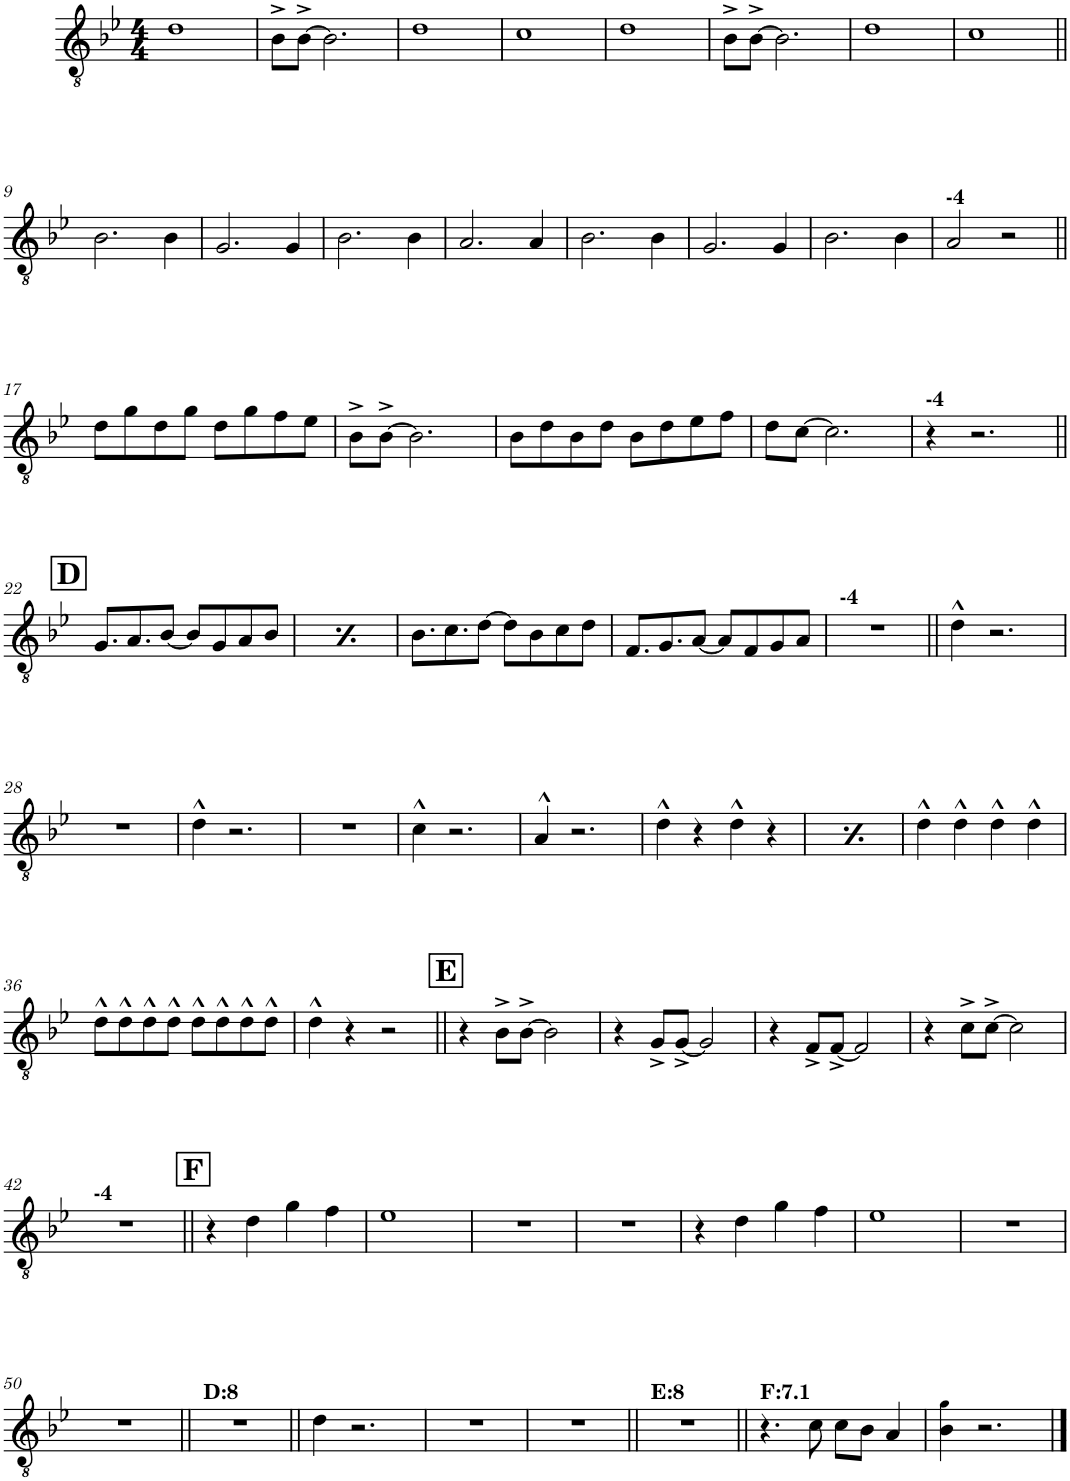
**kern
*part1
*staff1
*I"Trombone
*I'Tbn.
*clefGv2
*Trd1c2
*k[b-e-]
*M4/4
=1
1d
=2
8B-^\L
[>8B-^\J
2.B-\]
=3
1d
=4
1c
=5
1d
=6
8B-^\L
[>8B-^\J
2.B-\]
=7
1d
=8
1c
!!LO:LB:g=z
=9||
2.B-\
4B-\
=10
2.G/
4G/
=11
2.B-\
4B-\
=12
2.A/
4A/
=13
2.B-\
4B-\
=14
2.G/
4G/
=15
2.B-\
4B-\
=16
!LO:TX:a:B:t=-4
2A/
2r
!!LO:LB:g=z
=17||
8d\L
8g\
8d\
8g\J
8d\L
8g\
8f\
8e-\J
=18
8B-^\L
[>8B-^\J
2.B-\]
=19
8B-\L
8d\
8B-\
8d\J
8B-\L
8d\
8e-\
8f\J
=20
8d\L
[>8c\J
2.c\]
=21
!LO:TX:a:B:t=-4
4r
2.r
!!LO:LB:g=z
!!LO:REH:place=s1:a:B:cj:fs=14:t=D
=22||
8.G/L
8.A/
[<8B-/J
8B-/L]
8G/
8A/
8B-/J
!!LO:REH:place=s1:a:B:cj:fs=14:t=D
=23
8.G/L
8.A/
[<8B-/J
8B-/L]
8G/
8A/
8B-/J
=24
8.B-\L
8.c\
[>8d\J
8d\L]
8B-\
8c\
8d\J
=25
8.F/L
8.G/
[<8A/J
8A/L]
8F/
8G/
8A/J
=26
!LO:TX:a:B:t=-4
1r
=27||
4d^^\
2.r
!!LO:LB:g=z
=28
1r
=29
4d^^\
2.r
=30
1r
=31
4c^^\
2.r
=32
4A^^/
2.r
=33
4d^^\
4r
4d^^\
4r
=34
4d^^\
4r
4d^^\
4r
=35
4d^^\
4d^^\
4d^^\
4d^^\
!!LO:LB:g=z
=36
8d^^\L
8d^^\
8d^^\
8d^^\J
8d^^\L
8d^^\
8d^^\
8d^^\J
=37
4d^^\
4r
2r
!!LO:REH:place=s1:a:B:cj:fs=14:t=E
=38||
4r
8B-^\L
[8B-^\J
2B-\]
=39
4r
8G^/L
[<8G^/J
2G/]
=40
4r
8F^/L
[<8F^/J
2F/]
=41
4r
8c^\L
[>8c^\J
2c\]
!!LO:LB:g=z
=42
!LO:TX:a:B:t=-4
1r
!!LO:REH:place=s1:a:B:cj:fs=14:t=F
=43||
4r
4d\
4g\
4f\
=44
1e-
=45
1r
=46
1r
=47
4r
4d\
4g\
4f\
=48
1e-
=49
1r
!!LO:LB:g=z
=50
1r
=51||
!LO:TX:a:B:t=D&colon;8
1r
=52||
4d\
2.r
=53
1r
=54
1r
=55||
!LO:TX:a:B:t=E&colon;8
1r
=56||
!LO:TX:a:B:t=F&colon;7.1
4.r
8c\
8c\L
8B-\J
4A/
=57
4B-\ 4g!\
2.r
==
*-
